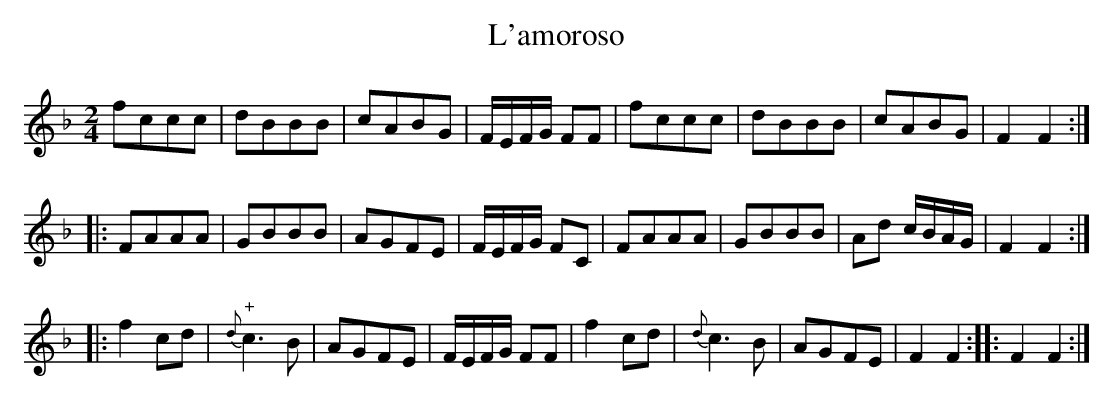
X:1
T:L'amoroso
K:Fmaj
M:2/4
L:1/8
fccc|dBBB|cABG|F/2E/2F/2G/2 FF|fccc|dBBB|cABG|F2 F2:|
|:FAAA|GBBB|AGFE|F/2E/2F/2G/2 FC|FAAA|GBBB|Ad c/2B/2A/2G/2|F2 F2:|
|:f2 cd|{d}"+"c3B|AGFE|F/2E/2F/2G/2 FF|f2 cd|{d}c3 B|AGFE|F2 F2:||:F2 F2:|]
